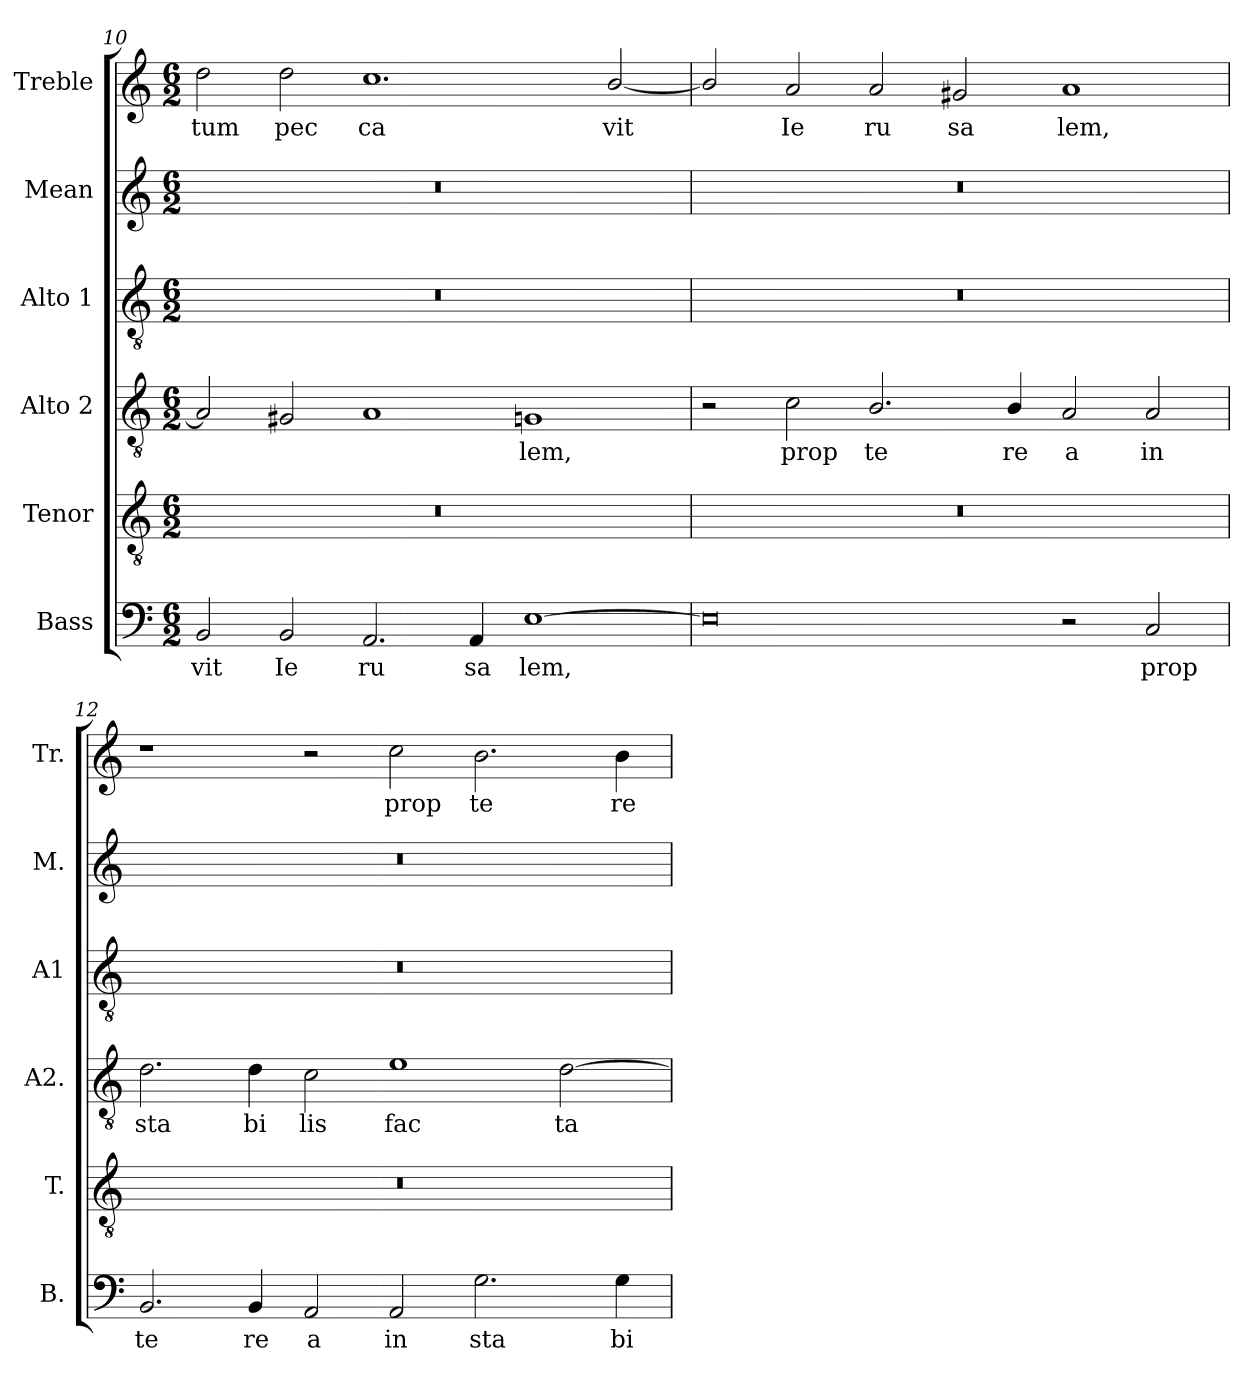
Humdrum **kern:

**kern	**text	**kern	**kern	**text	**kern	**kern	**kern	**text
*part6	*part6	*part5	*part4	*part4	*part3	*part2	*part1	*part1
*staff6	*staff6	*staff5	*staff4	*staff4	*staff3	*staff2	*staff1	*staff1
*I"Bass	*	*I"Tenor	*I"Alto 2	*	*I"Alto 1	*I"Mean	*I"Treble	*
*I'B.	*	*I'T.	*I'A2.	*	*I'A1	*I'M.	*I'Tr.	*
!!LO:LB:g=z
*clefF4	*	*clefGv2	*clefGv2	*	*clefGv2	*clefG2	*clefG2	*
*	*	*ITrd7c12	*ITrd7c12	*	*ITrd7c12	*	*	*
*k[]	*	*k[]	*k[]	*	*k[]	*k[]	*k[]	*
*C:	*	*C:	*C:	*	*C:	*C:	*C:	*
*M6/2	*	*M6/2	*M6/2	*	*M6/2	*M6/2	*M6/2	*
=10	=10	=10	=10	=10	=10	=10	=10	=10
!	!LO:LY:b:color=#000000	!LO:N:vis=1	!	!	!LO:N:vis=1	!LO:N:vis=1	!	!
!	!	!	!	!	!	!	!	!LO:LY:b:color=#000000
2BBi/	vit	0.r	2AAi/]	.	0.r	0.r	2ddi\	tum
!	!LO:LY:b:color=#000000	!	!	!	!	!	!	!
!	!	!	!	!	!	!	!	!LO:LY:b:color=#000000
2BBi/	Ie	.	2GG#Xi/	.	.	.	2ddi\	pec
!	!LO:LY:b:color=#000000	!	!	!	!	!	!	!
!	!	!	!	!	!	!	!	!LO:LY:b:color=#000000
2.AAi/	ru	.	1AAi	.	.	.	1.cci	ca
!	!LO:LY:b:color=#000000	!	!	!	!	!	!	!
4AAi/	sa	.	.	.	.	.	.	.
!	!LO:LY:b:color=#000000	!	!	!	!	!	!	!
!	!	!	!	!LO:LY:b:color=#000000	!	!	!	!
[>1Ei	lem,	.	1GGni	lem,	.	.	.	.
!	!	!	!	!	!	!	!	!LO:LY:b:color=#000000
.	.	.	.	.	.	.	[<2bi/	vit
=11	=11	=11	=11	=11	=11	=11	=11	=11
!	!	!LO:N:vis=1	!	!	!LO:N:vis=1	!LO:N:vis=1	!	!
0Ei]	.	0.r	2r	.	0.r	0.r	2bi/]	.
!	!	!	!	!LO:LY:b:color=#000000	!	!	!	!
!	!	!	!	!	!	!	!	!LO:LY:b:color=#000000
.	.	.	2Ci\	prop	.	.	2ai/	Ie
!	!	!	!	!LO:LY:b:color=#000000	!	!	!	!
!	!	!	!	!	!	!	!	!LO:LY:b:color=#000000
.	.	.	2.BBi/	te	.	.	2ai/	ru
!	!	!	!	!	!	!	!	!LO:LY:b:color=#000000
.	.	.	.	.	.	.	2g#Xi/	sa
!	!	!	!	!LO:LY:b:color=#000000	!	!	!	!
.	.	.	4BBi/	re	.	.	.	.
!	!	!	!	!LO:LY:b:color=#000000	!	!	!	!
!	!	!	!	!	!	!	!	!LO:LY:b:color=#000000
2r	.	.	2AAi/	a	.	.	1ai	lem,
!	!LO:LY:b:color=#000000	!	!	!	!	!	!	!
!	!	!	!	!LO:LY:b:color=#000000	!	!	!	!
2Ci/	prop	.	2AAi/	in	.	.	.	.
=12	=12	=12	=12	=12	=12	=12	=12	=12
!	!LO:LY:b:color=#000000	!LO:N:vis=1	!	!	!	!	!	!
!	!	!	!	!LO:LY:b:color=#000000	!LO:N:vis=1	!LO:N:vis=1	!	!
2.BBi/	te	0.r	2.Di\	sta	0.r	0.r	1r	.
!	!LO:LY:b:color=#000000	!	!	!	!	!	!	!
!	!	!	!	!LO:LY:b:color=#000000	!	!	!	!
4BBi/	re	.	4Di\	bi	.	.	.	.
!	!LO:LY:b:color=#000000	!	!	!	!	!	!	!
!	!	!	!	!LO:LY:b:color=#000000	!	!	!	!
2AAi/	a	.	2Ci\	lis	.	.	2r	.
!	!LO:LY:b:color=#000000	!	!	!	!	!	!	!
!	!	!	!	!LO:LY:b:color=#000000	!	!	!	!
!	!	!	!	!	!	!	!	!LO:LY:b:color=#000000
2AAi/	in	.	1Ei	fac	.	.	2cci\	prop
!	!LO:LY:b:color=#000000	!	!	!	!	!	!	!
!	!	!	!	!	!	!	!	!LO:LY:b:color=#000000
2.Gi\	sta	.	.	.	.	.	2.bi\	te
!	!	!	!	!LO:LY:b:color=#000000	!	!	!	!
.	.	.	[>2Di\	ta	.	.	.	.
!	!LO:LY:b:color=#000000	!	!	!	!	!	!	!
!	!	!	!	!	!	!	!	!LO:LY:b:color=#000000
4Gi\	bi	.	.	.	.	.	4bi\	re
=	=	=	=	=	=	=	=	=
*-	*-	*-	*-	*-	*-	*-	*-	*-
